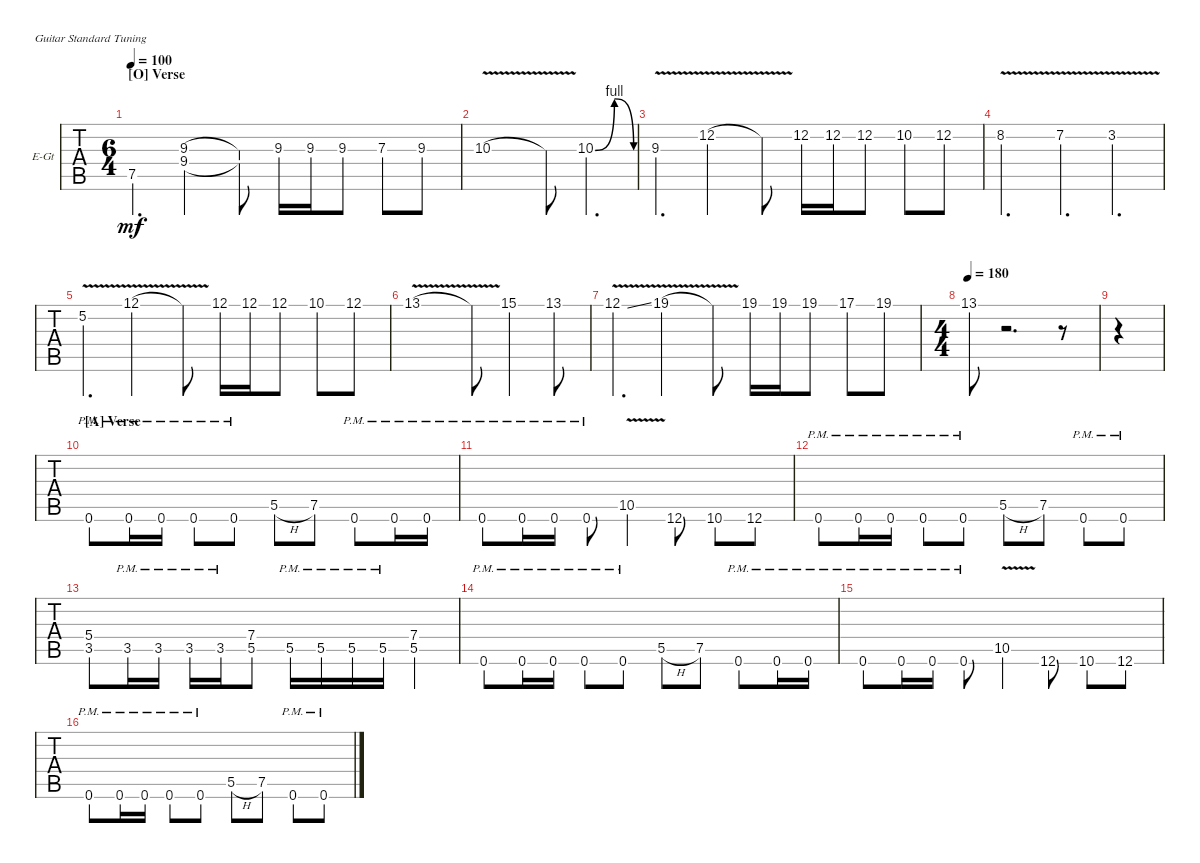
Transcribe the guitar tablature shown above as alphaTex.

\defaultSystemsLayout 4
\bracketExtendMode groupsimilarinstruments
\multiBarRest
\firstSystemTrackNameOrientation horizontal
\otherSystemsTrackNameOrientation horizontal
\track ("Matthew" "E-Gt") {instrument distortionguitar}
\staff {tabs}
\tuning (E4 B3 G3 D3 A2 E2)
\ts (6 4)
\section ("O" "Verse")
\tempo 100
\clef g2
\ks c
7.5.4{d dy mf} (9.4 9.3).2 (9.4{t} 9.3{t}).8 9.3.16 9.3.16 9.3.8 7.3.8 9.3.8 |
10.3{v}.1 10.3{v t}.8 10.3{be (bendrelease 0 0 21 4 39.6 4 50.4 0)}.4{d} |
9.3{v}.4{d} 12.2{v}.2 12.2{v t}.8 12.2.16 12.2.16 12.2.8 10.2.8 12.2.8 |
8.2{v}.2{d} 7.2{v}.4{d} 3.2{v}.4{d} |
5.2{v}.4{d} 12.1{v}.2 12.1{v t}.8 12.1.16 12.1.16 12.1.8 10.1.8 12.1.8 |
13.1{v}.1 13.1{v t}.8 15.1.4 13.1.8 |
12.1{v ss}.4{d} 19.1{v}.2 19.1{v t}.8 19.1.16 19.1.16 19.1.8 17.1.8 19.1.8 |
\ts (4 4)
\tempo 180
13.1.8 r.2{d} r.8 |
|
\section ("A" "Verse")
0.6{pm}.8 0.6{pm}.16 0.6{pm}.16 0.6{pm}.8 0.6{pm}.8 5.5{h}.8 7.5.8 0.6{pm}.8 0.6{pm}.16 0.6{pm}.16 |
0.6{pm}.8 0.6{pm}.16 0.6{pm}.16 0.6{pm}.8 10.5{v}.4 12.6.8 10.6.8 12.6.8 |
0.6{pm}.8 0.6{pm}.16 0.6{pm}.16 0.6{pm}.8 0.6{pm}.8 5.5{h}.8 7.5.8 0.6{pm}.8 0.6{pm}.8 |
(3.5 5.4).8 3.5{pm}.16 3.5{pm}.16 3.5{pm}.16 3.5{pm}.16 (5.5 7.4).8 5.5{pm}.16 5.5{pm}.16 5.5{pm}.16 5.5{pm}.16 (5.5 7.4).4 |
0.6{pm}.8 0.6{pm}.16 0.6{pm}.16 0.6{pm}.8 0.6{pm}.8 5.5{h}.8 7.5.8 0.6{pm}.8 0.6{pm}.16 0.6{pm}.16 |
0.6{pm}.8 0.6{pm}.16 0.6{pm}.16 0.6{pm}.8 10.5{v}.4 12.6.8 10.6.8 12.6.8 |
0.6{pm}.8 0.6{pm}.16 0.6{pm}.16 0.6{pm}.8 0.6{pm}.8 5.5{h}.8 7.5.8 0.6{pm}.8 0.6{pm}.8
